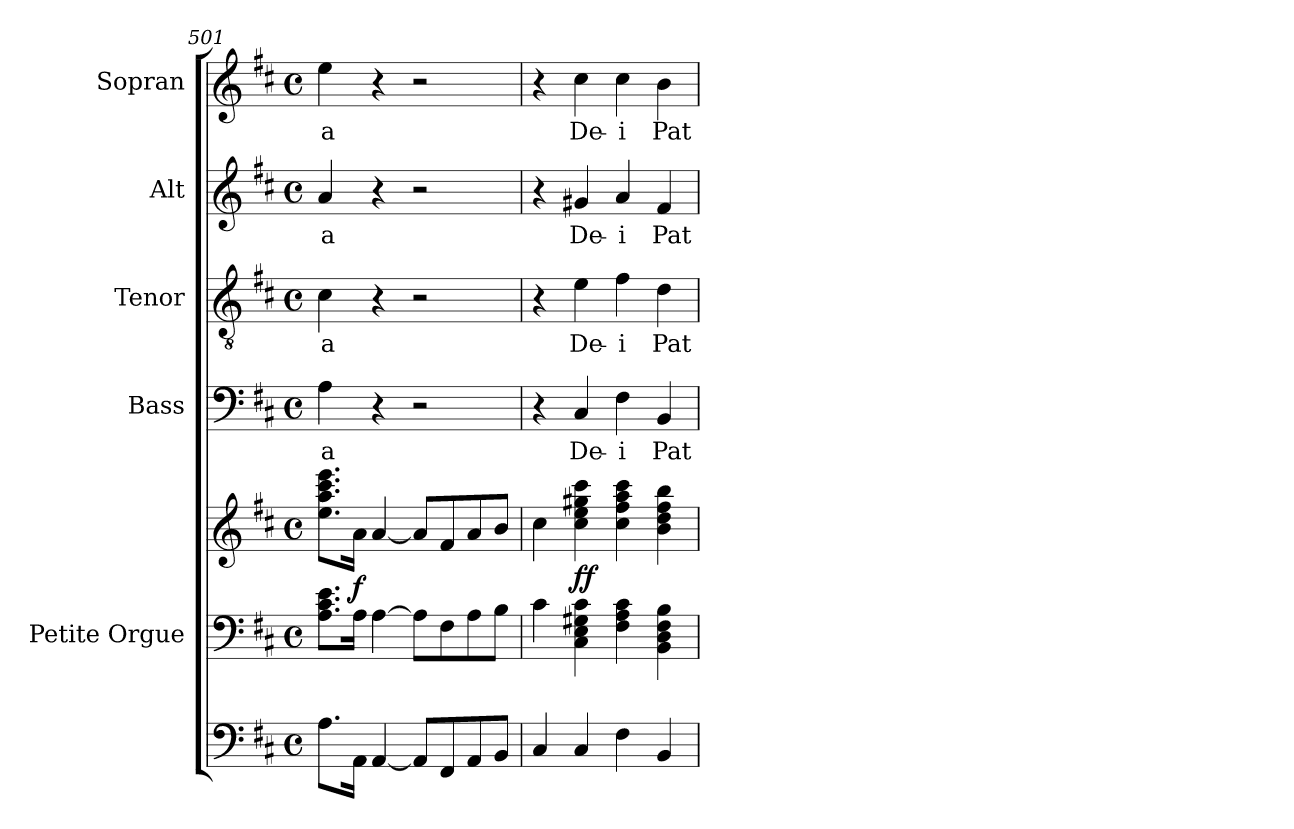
**kern	**kern	**kern	**dynam	**kern	**text	**kern	**text	**kern	**text	**kern	**text
*part6	*part5	*part5	*part5	*part4	*part4	*part3	*part3	*part2	*part2	*part1	*part1
*staff7	*staff6	*staff5	*staff5/6	*staff4	*staff4	*staff3	*staff3	*staff2	*staff2	*staff1	*staff1
*	*I"Petite Orgue	*	*	*I"Bass	*	*I"Tenor	*	*I"Alt	*	*I"Sopran	*
*	*I'Org. 1	*	*	*I'B.	*	*I'T.	*	*I'A.	*	*I'S.	*
*clefF4	*clefF4	*clefG2	*	*clefF4	*	*clefGv2	*	*clefG2	*	*clefG2	*
*k[f#c#]	*k[f#c#]	*k[f#c#]	*	*k[f#c#]	*	*k[f#c#]	*	*k[f#c#]	*	*k[f#c#]	*
*D:	*D:	*D:	*	*D:	*	*D:	*	*D:	*	*D:	*
*M4/4	*M4/4	*M4/4	*	*M4/4	*	*M4/4	*	*M4/4	*	*M4/4	*
*met(c)	*met(c)	*met(c)	*	*met(c)	*	*met(c)	*	*met(c)	*	*met(c)	*
=501	=501	=501	=501	=501	=501	=501	=501	=501	=501	=501	=501
!	!	!	!	!	!LO:LY:b	!	!LO:LY:b	!	!LO:LY:b	!	!LO:LY:b
8.A\L	8.A\ 8.c#\ 8.e\L	8.ee\ 8.aa\ 8.ccc#\ 8.eee\L	.	4A\	-a	4c#\	-a	4a/	-a	4ee\	-a
!	!	!	!LO:DY:b	!	!	!	!	!	!	!	!
16AA\Jk	16A\Jk	16a\Jk	f	.	.	.	.	.	.	.	.
[4AA/	[4A\	[4a/	.	4r	.	4r	.	4r	.	4r	.
8AA/L]	8A\L]	8a/L]	.	2r	.	2r	.	2r	.	2r	.
8FF#/	8F#\	8f#/	.	.	.	.	.	.	.	.	.
8AA/	8A\	8a/	.	.	.	.	.	.	.	.	.
8BB/J	8B\J	8b/J	.	.	.	.	.	.	.	.	.
=502	=502	=502	=502	=502	=502	=502	=502	=502	=502	=502	=502
4C#/	4c#\	4cc#\	.	4r	.	4r	.	4r	.	4r	.
!	!	!	!LO:DY:b	!	!LO:LY:b	!	!LO:LY:b	!	!LO:LY:b	!	!LO:LY:b
4C#/	4C#\ 4E\ 4G#X\ 4c#\	4cc#\ 4ee\ 4gg#X\ 4ccc#\	ff	4C#/	De-	4e\	De-	4g#X/	De-	4cc#\	De-
!	!	!	!	!	!LO:LY:b	!	!LO:LY:b	!	!LO:LY:b	!	!LO:LY:b
4F#\	4F#\ 4A\ 4c#\	4cc#\ 4ff#\ 4aa\ 4ccc#\	.	4F#\	-i	4f#\	-i	4a/	-i	4cc#\	-i
!	!	!	!	!	!LO:LY:b	!	!LO:LY:b	!	!LO:LY:b	!	!LO:LY:b
4BB/	4BB\ 4D\ 4F#\ 4B\	4b\ 4dd\ 4ff#\ 4bb\	.	4BB/	Pat-	4d\	Pat-	4f#/	Pat-	4b\	Pat-
=	=	=	=	=	=	=	=	=	=	=	=
*-	*-	*-	*-	*-	*-	*-	*-	*-	*-	*-	*-
